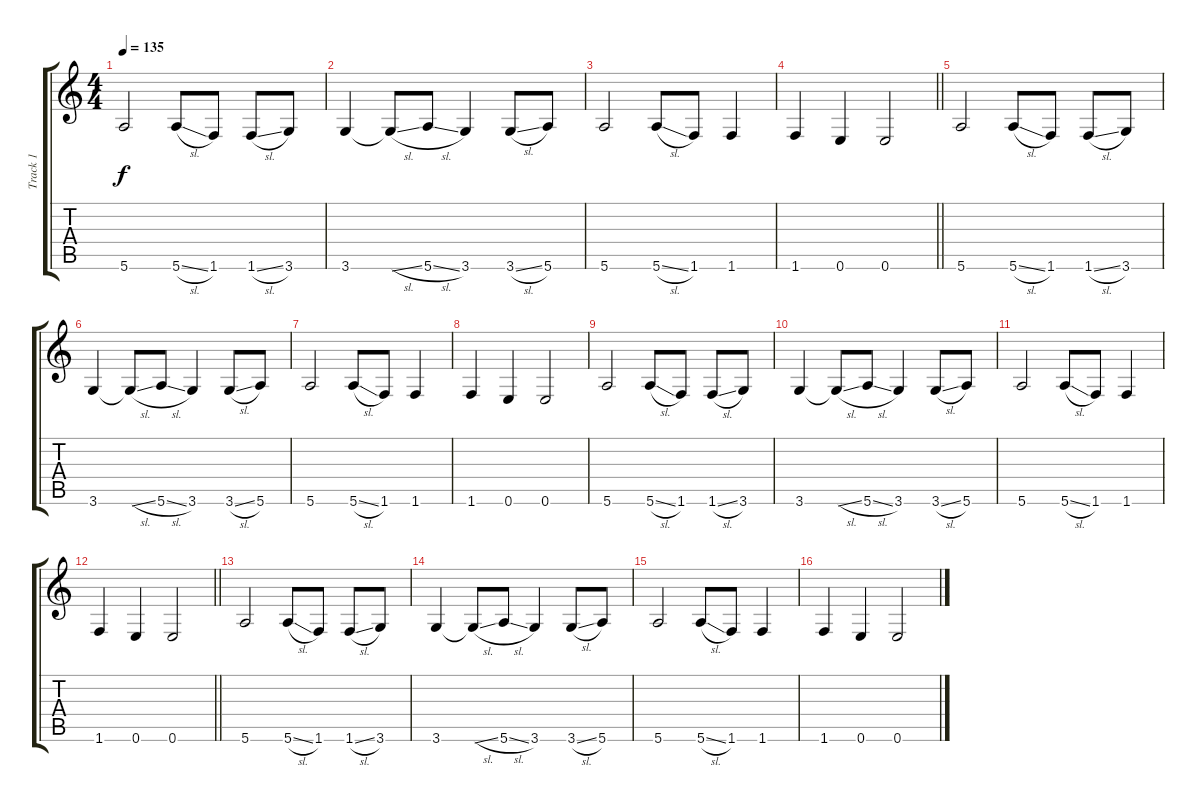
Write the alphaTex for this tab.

\track ("Track 1" "Track 1") {instrument distortionguitar}
\staff {score tabs}
\tuning (E4 B3 G3 D3 A2 E2) {hide}
\ts (4 4)
\tempo 135
\clef g2
\ks c
5.6.2{dy f} 5.6{sl}.8 1.6.8 1.6{sl}.8 3.6.8 |
3.6.4 3.6{sl t}.8 5.6{sl}.8 3.6.4 3.6{sl}.8 5.6.8 |
5.6.2 5.6{sl}.8 1.6.8 1.6.4 |
\barLineRight lightlight
1.6.4 0.6.4 0.6.2 |
\section ("" "")
5.6.2 5.6{sl}.8 1.6.8 1.6{sl}.8 3.6.8 |
3.6.4 3.6{sl t}.8 5.6{sl}.8 3.6.4 3.6{sl}.8 5.6.8 |
5.6.2 5.6{sl}.8 1.6.8 1.6.4 |
1.6.4 0.6.4 0.6.2 |
5.6.2 5.6{sl}.8 1.6.8 1.6{sl}.8 3.6.8 |
3.6.4 3.6{sl t}.8 5.6{sl}.8 3.6.4 3.6{sl}.8 5.6.8 |
5.6.2 5.6{sl}.8 1.6.8 1.6.4 |
\barLineRight lightlight
1.6.4 0.6.4 0.6.2 |
\section ("" "")
5.6.2 5.6{sl}.8 1.6.8 1.6{sl}.8 3.6.8 |
3.6.4 3.6{sl t}.8 5.6{sl}.8 3.6.4 3.6{sl}.8 5.6.8 |
5.6.2 5.6{sl}.8 1.6.8 1.6.4 |
1.6.4 0.6.4 0.6.2
